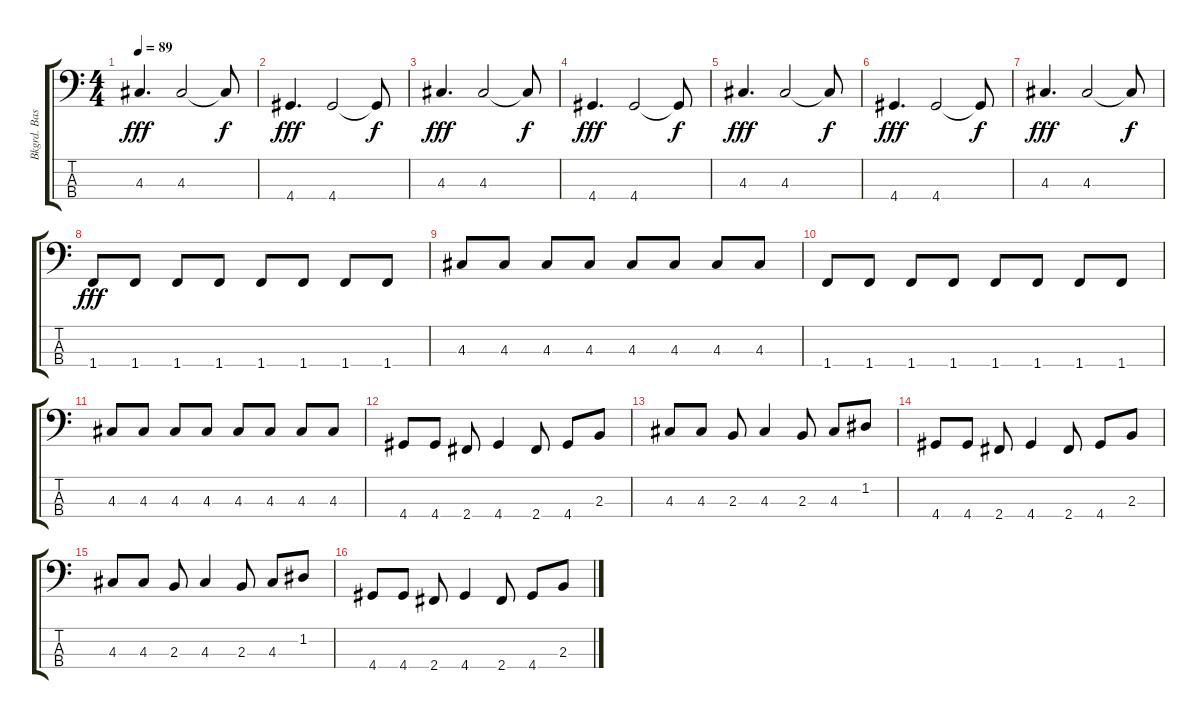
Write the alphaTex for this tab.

\track ("Bkgrd. Bass R" "Bkgrd. Bas") {instrument fretlessbass}
\staff {score tabs}
\tuning (G2 D2 A1 E1) {hide}
\ts (4 4)
\tempo 89
\clef f4
\ks c
4.3.4{d dy fff} 4.3.2 4.3{t}.8{dy f} |
4.4.4{d dy fff} 4.4.2 4.4{t}.8{dy f} |
4.3.4{d dy fff} 4.3.2 4.3{t}.8{dy f} |
4.4.4{d dy fff} 4.4.2 4.4{t}.8{dy f} |
4.3.4{d dy fff} 4.3.2 4.3{t}.8{dy f} |
4.4.4{d dy fff} 4.4.2 4.4{t}.8{dy f} |
4.3.4{d dy fff} 4.3.2 4.3{t}.8{dy f} |
1.4.8{dy fff} 1.4.8 1.4.8 1.4.8 1.4.8 1.4.8 1.4.8 1.4.8 |
4.3.8 4.3.8 4.3.8 4.3.8 4.3.8 4.3.8 4.3.8 4.3.8 |
1.4.8 1.4.8 1.4.8 1.4.8 1.4.8 1.4.8 1.4.8 1.4.8 |
4.3.8 4.3.8 4.3.8 4.3.8 4.3.8 4.3.8 4.3.8 4.3.8 |
4.4.8 4.4.8 2.4.8 4.4.4 2.4.8 4.4.8 2.3.8 |
4.3.8 4.3.8 2.3.8 4.3.4 2.3.8 4.3.8 1.2.8 |
4.4.8 4.4.8 2.4.8 4.4.4 2.4.8 4.4.8 2.3.8 |
4.3.8 4.3.8 2.3.8 4.3.4 2.3.8 4.3.8 1.2.8 |
4.4.8 4.4.8 2.4.8 4.4.4 2.4.8 4.4.8 2.3.8
